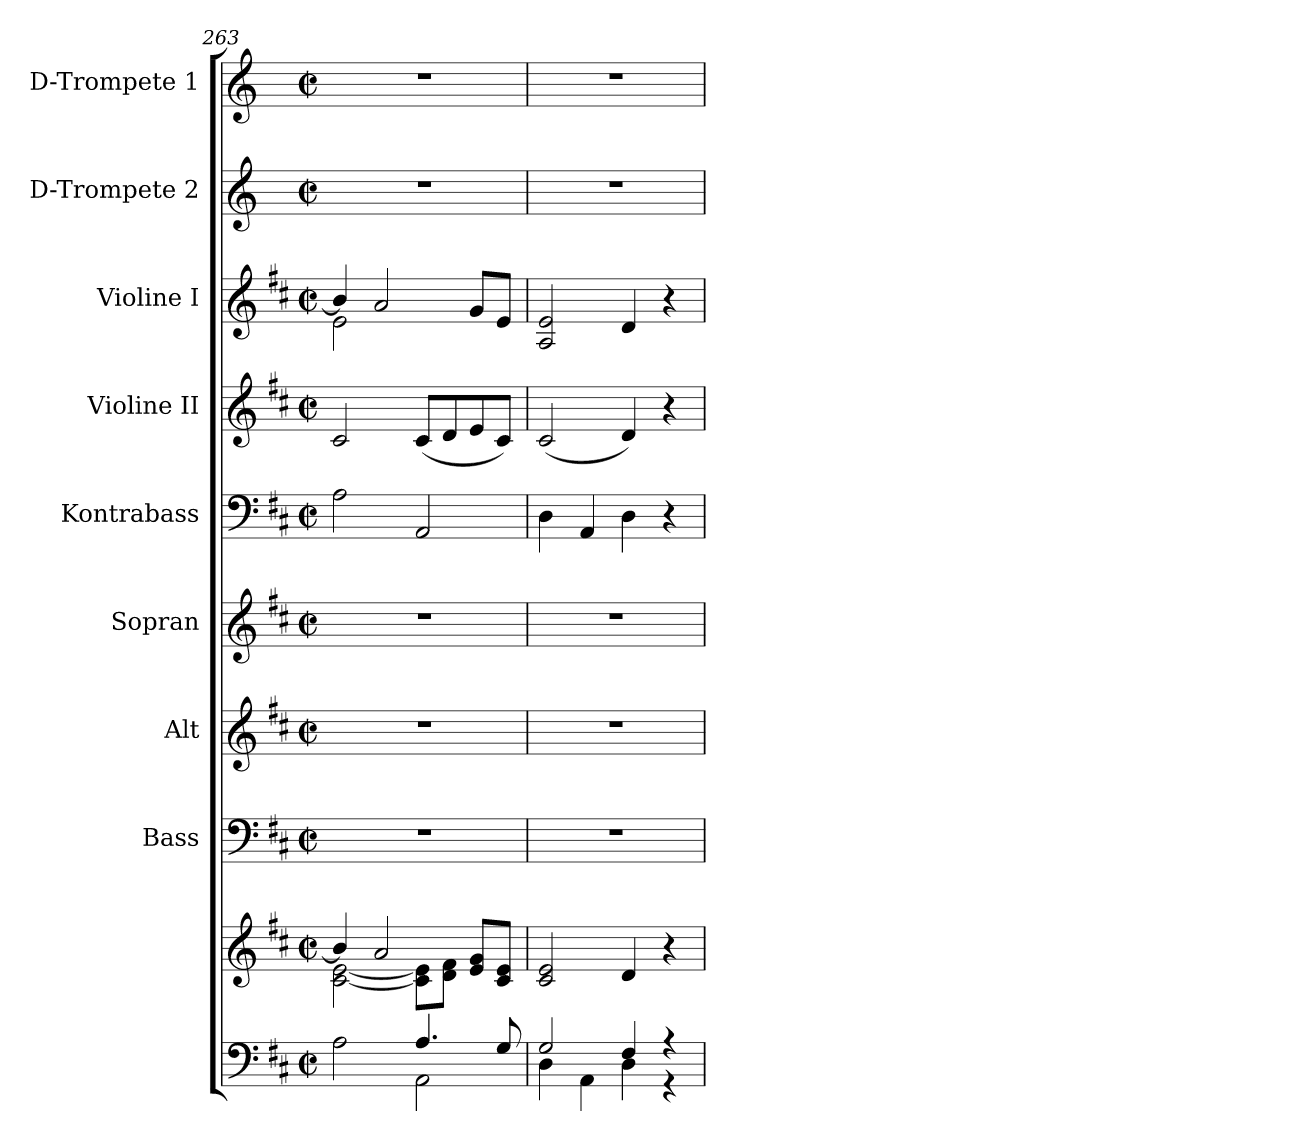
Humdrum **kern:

**kern	**kern	**kern	**kern	**kern	**kern	**kern	**kern	**kern	**kern
*part9	*part9	*part8	*part7	*part6	*part5	*part4	*part3	*part2	*part1
*staff10	*staff9	*staff8	*staff7	*staff6	*staff5	*staff4	*staff3	*staff2	*staff1
*	*	*I"Bass	*I"Alt	*I"Sopran	*I"Kontrabass	*I"Violine II	*I"Violine I	*I"D-Trompete 2	*I"D-Trompete 1
*	*	*I'B.	*I'A.	*I'S.	*I'Kb.	*I'Vl. II	*I'Vl. I	*I'D Trp. 2	*I'D Trp. 1
*clefF4	*clefG2	*clefF4	*clefG2	*clefG2	*clefF4	*clefG2	*clefG2	*clefG2	*clefG2
*	*	*	*	*	*ITrd7c12	*	*	*ITrd-1c-2	*ITrd-1c-2
*k[f#c#]	*k[f#c#]	*k[f#c#]	*k[f#c#]	*k[f#c#]	*k[f#c#]	*k[f#c#]	*k[f#c#]	*k[f#c#]	*k[f#c#]
*D:	*D:	*D:	*D:	*D:	*D:	*D:	*D:	*D:	*D:
*M2/2	*M2/2	*M2/2	*M2/2	*M2/2	*M2/2	*M2/2	*M2/2	*M2/2	*M2/2
*met(c|)	*met(c|)	*met(c|)	*met(c|)	*met(c|)	*met(c|)	*met(c|)	*met(c|)	*met(c|)	*met(c|)
=263	=263	=263	=263	=263	=263	=263	=263	=263	=263
*^	*^	*	*	*	*	*	*^	*	*
2ryy	2A\	4b/]	[<2c#\ [<2e\	1r	1r	1r	2AA\	2c#/	4b/]	2e\	1r	1r
.	.	2a/	.	.	.	.	.	.	2a/	.	.	.
4.A/	2AA\	.	8c#\] 8e\]L	.	.	.	2AAA/	(<8c#/L	.	2ryy	.	.
.	.	.	8d\ 8f#\J	.	.	.	.	8d/	.	.	.	.
.	.	8e/ 8g/L	4ryy	.	.	.	.	8e/	8g/L	.	.	.
8G/	.	8c#/ 8e/J	.	.	.	.	.	8c#/J)	8e/J	.	.	.
*	*	*v	*v	*	*	*	*	*	*v	*v	*	*
=264	=264	=264	=264	=264	=264	=264	=264	=264	=264	=264
2G/	4D\	2c#/ 2e/	1r	1r	1r	4DD\	(<2c#/	2A/ 2e/	1r	1r
.	4AA\	.	.	.	.	4AAA/	.	.	.	.
4F#/	4D\	4d/	.	.	.	4DD\	4d/)	4d/	.	.
4r	4r	4r	.	.	.	4r	4r	4r	.	.
*v	*v	*	*	*	*	*	*	*	*	*
=	=	=	=	=	=	=	=	=	=
*-	*-	*-	*-	*-	*-	*-	*-	*-	*-
